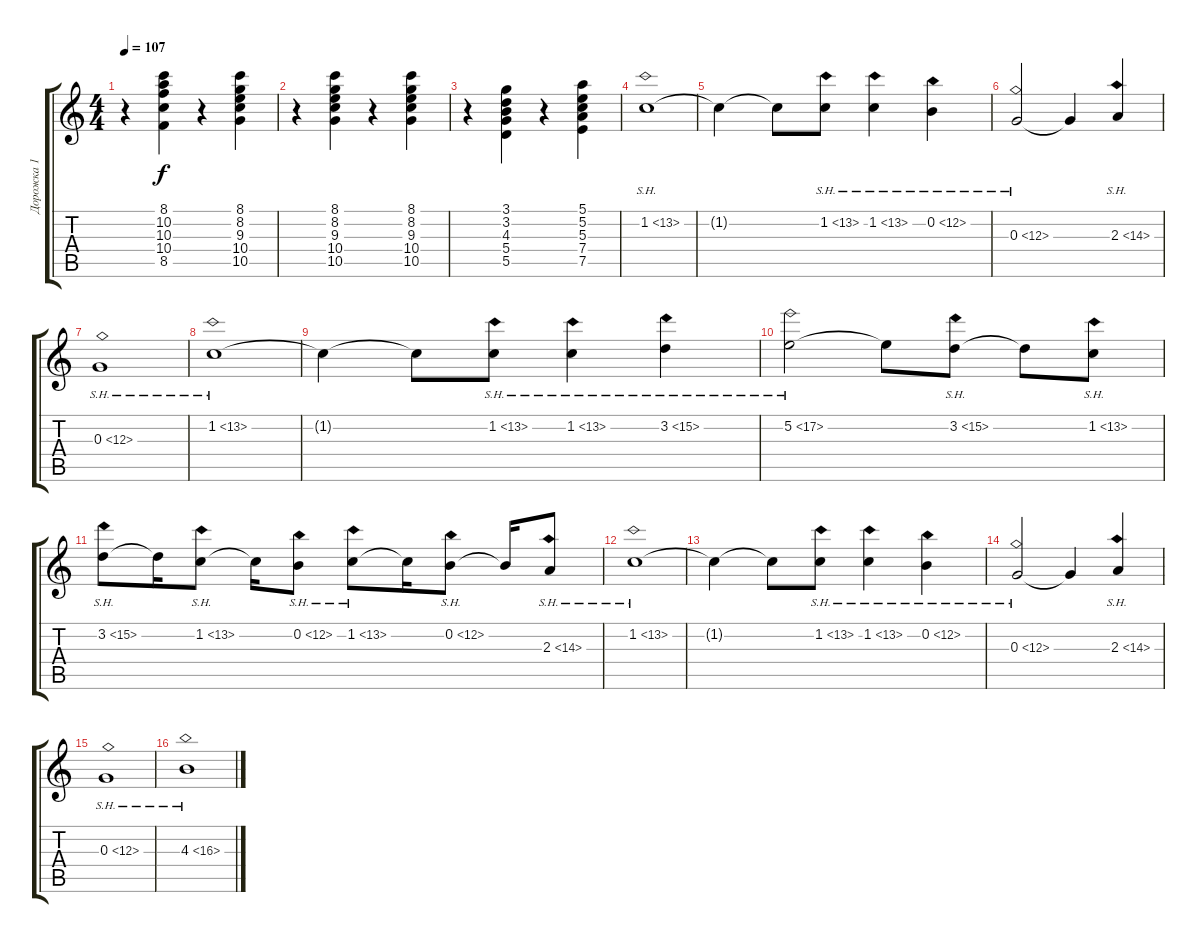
\track ("Дорожка 1" "Дорожка 1") {instrument electricguitarmuted}
\staff {score tabs}
\tuning (E4 B3 G3 D3 A2 E2) {hide}
\ts (4 4)
\tempo 107
\clef g2
\ks c
r.4{dy f} (8.1 10.2 10.3 10.4 8.5).4 r.4 (8.1 8.2 9.3 10.4 10.5).4 |
r.4 (8.1 8.2 9.3 10.4 10.5).4 r.4 (8.1 8.2 9.3 10.4 10.5).4 |
r.4 (3.1 3.2 4.3 5.4 5.5).4 r.4 (5.1 5.2 5.3 7.4 7.5).4 |
1.2{sh 12}.1{volume 13 instrument distortionguitar} |
1.2{t}.4 1.2{t}.8 1.2{sh 12}.8 1.2{sh 12}.4 0.2{sh 12}.4 |
0.3{sh 12}.2 0.3{t}.4 2.3{sh 12}.4 |
0.3{sh 12}.1 |
1.2{sh 12}.1 |
1.2{t}.4 1.2{t}.8 1.2{sh 12}.8 1.2{sh 12}.4 3.2{sh 12}.4 |
5.2{sh 12}.2 5.2{t}.8 3.2{sh 12}.8 3.2{t}.8 1.2{sh 12}.8 |
3.2{sh 12}.8 3.2{t}.16 1.2{sh 12}.8 1.2{t}.16 0.2{sh 12}.8 1.2{sh 12}.8 1.2{t}.16 0.2{sh 12}.8 0.2{t}.16 2.3{sh 12}.8 |
1.2{sh 12}.1 |
1.2{t}.4 1.2{t}.8 1.2{sh 12}.8 1.2{sh 12}.4 0.2{sh 12}.4 |
0.3{sh 12}.2 0.3{t}.4 2.3{sh 12}.4 |
0.3{sh 12}.1 |
4.3{sh 12}.1
